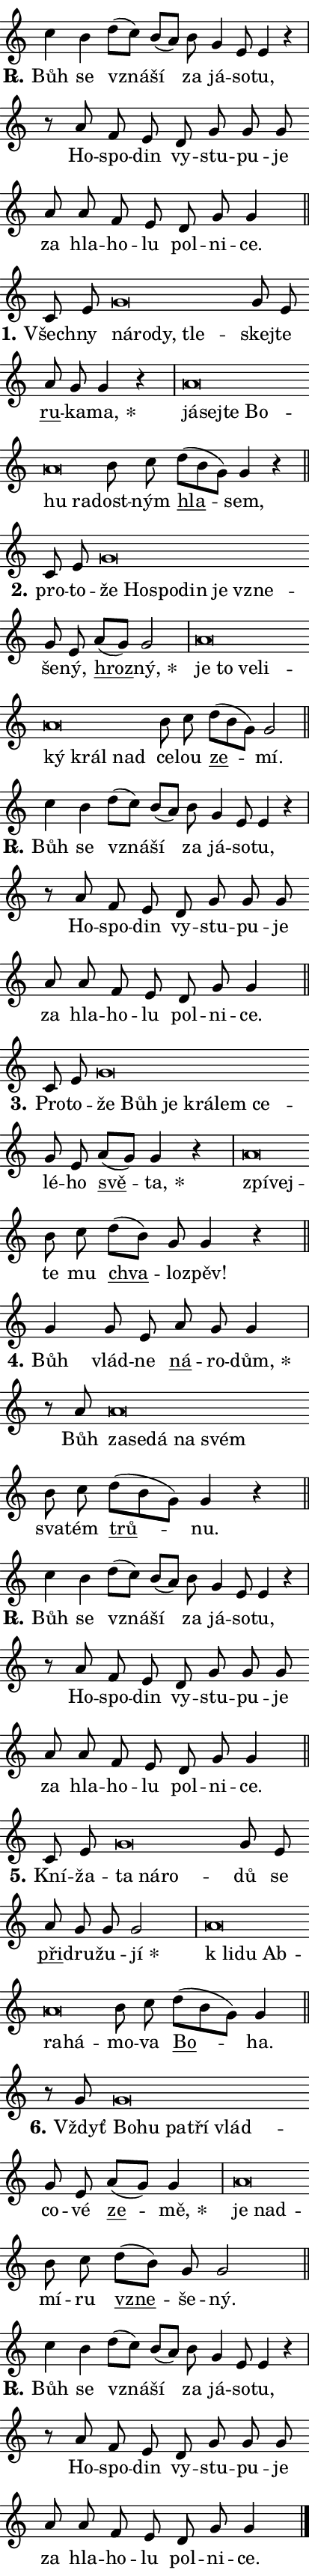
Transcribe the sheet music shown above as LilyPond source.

\version "2.24.0"
\header { tagline = "" }
\paper {
  indent = 0\cm
  top-margin = 0\cm
  right-margin = 0\cm
  bottom-margin = 0\cm
  left-margin = 0\cm
  paper-width = 7\cm
  page-breaking = #ly:one-page-breaking
  system-system-spacing.basic-distance = #11
  score-system-spacing.basic-distance = #11
  ragged-last = ##f
}


%% Author: Thomas Morley
%% https://lists.gnu.org/archive/html/lilypond-user/2020-05/msg00002.html
#(define (line-position grob)
"Returns position of @var[grob} in current system:
   @code{'start}, if at first time-step
   @code{'end}, if at last time-step
   @code{'middle} otherwise
"
  (let* ((col (ly:item-get-column grob))
         (ln (ly:grob-object col 'left-neighbor))
         (rn (ly:grob-object col 'right-neighbor))
         (col-to-check-left (if (ly:grob? ln) ln col))
         (col-to-check-right (if (ly:grob? rn) rn col))
         (break-dir-left
           (and
             (ly:grob-property col-to-check-left 'non-musical #f)
             (ly:item-break-dir col-to-check-left)))
         (break-dir-right
           (and
             (ly:grob-property col-to-check-right 'non-musical #f)
             (ly:item-break-dir col-to-check-right))))
        (cond ((eqv? 1 break-dir-left) 'start)
              ((eqv? -1 break-dir-right) 'end)
              (else 'middle))))

#(define (tranparent-at-line-position vctor)
  (lambda (grob)
  "Relying on @code{line-position} select the relevant enry from @var{vctor}.
Used to determine transparency,"
    (case (line-position grob)
      ((end) (not (vector-ref vctor 0)))
      ((middle) (not (vector-ref vctor 1)))
      ((start) (not (vector-ref vctor 2))))))

noteHeadBreakVisibility =
#(define-music-function (break-visibility)(vector?)
"Makes @code{NoteHead}s transparent relying on @var{break-visibility}"
#{
  \override NoteHead.transparent =
    #(tranparent-at-line-position break-visibility)
#})

#(define delete-ledgers-for-transparent-note-heads
  (lambda (grob)
    "Reads whether a @code{NoteHead} is transparent.
If so this @code{NoteHead} is removed from @code{'note-heads} from
@var{grob}, which is supposed to be @code{LedgerLineSpanner}.
As a result ledgers are not printed for this @code{NoteHead}"
    (let* ((nhds-array (ly:grob-object grob 'note-heads))
           (nhds-list
             (if (ly:grob-array? nhds-array)
                 (ly:grob-array->list nhds-array)
                 '()))
           ;; Relies on the transparent-property being done before
           ;; Staff.LedgerLineSpanner.after-line-breaking is executed.
           ;; This is fragile ...
           (to-keep
             (remove
               (lambda (nhd)
                 (ly:grob-property nhd 'transparent #f))
               nhds-list)))
      ;; TODO find a better method to iterate over grob-arrays, similiar
      ;; to filter/remove etc for lists
      ;; For now rebuilt from scratch
      (set! (ly:grob-object grob 'note-heads)  '())
      (for-each
        (lambda (nhd)
          (ly:pointer-group-interface::add-grob grob 'note-heads nhd))
        to-keep))))

hideNotes = {
  \noteHeadBreakVisibility #begin-of-line-visible
}
unHideNotes = {
  \noteHeadBreakVisibility #all-visible
}

% work-around for resetting accidentals
% https://lilypond.org/doc/v2.23/Documentation/notation/displaying-rhythms#unmetered-music
cadenzaMeasure = {
  \cadenzaOff
  \partial 1024 s1024
  \cadenzaOn
}

#(define-markup-command (accent layout props text) (markup?)
  "Underline accented syllable"
  (interpret-markup layout props
    #{\markup \override #'(offset . 4.3) \underline { #text }#}))

responsum = \markup \concat {
  "R" \hspace #-1.05 \path #0.1 #'((moveto 0 0.07) (lineto 0.9 0.8)) \hspace #0.05 "."
}

\layout {
    \context {
        \Staff
        \remove "Time_signature_engraver"
        \override LedgerLineSpanner.after-line-breaking = #delete-ledgers-for-transparent-note-heads
    }
    \context {
        \Voice {
            \override NoteHead.output-attributes = #'((class . "notehead"))
            \override Hairpin.height = #0.55
        }
    }
    \context {
        \Lyrics {
            \override StanzaNumber.output-attributes = #'((class . "stanzanumber"))
            \override LyricSpace.minimum-distance = #0.9
            \override LyricText.font-name = #"TeX Gyre Schola"
            \override LyricText.font-size = 1
            \override StanzaNumber.font-name = #"TeX Gyre Schola Bold"
            \override StanzaNumber.font-size = 1
        }
    }
}

% magnetic-lyrics.ily
%
%   written by
%     Jean Abou Samra <jean@abou-samra.fr>
%     Werner Lemberg <wl@gnu.org>
%
%   adapted by
%     Jiri Hon <jiri.hon@gmail.com>
%
% Version 2022-Apr-15

% https://www.mail-archive.com/lilypond-user@gnu.org/msg149350.html

#(define (Left_hyphen_pointer_engraver context)
   "Collect syllable-hyphen-syllable occurrences in lyrics and store
them in properties.  This engraver only looks to the left.  For
example, if the lyrics input is @code{foo -- bar}, it does the
following.

@itemize @bullet
@item
Set the @code{text} property of the @code{LyricHyphen} grob between
@q{foo} and @q{bar} to @code{foo}.

@item
Set the @code{left-hyphen} property of the @code{LyricText} grob with
text @q{foo} to the @code{LyricHyphen} grob between @q{foo} and
@q{bar}.
@end itemize

Use this auxiliary engraver in combination with the
@code{lyric-@/text::@/apply-@/magnetic-@/offset!} hook."
   (let ((hyphen #f)
         (text #f))
     (make-engraver
      (acknowledgers
       ((lyric-syllable-interface engraver grob source-engraver)
        (set! text grob)))
      (end-acknowledgers
       ((lyric-hyphen-interface engraver grob source-engraver)
        ;(when (not (grob::has-interface grob 'lyric-space-interface))
          (set! hyphen grob)));)
      ((stop-translation-timestep engraver)
       (when (and text hyphen)
         (ly:grob-set-object! text 'left-hyphen hyphen))
       (set! text #f)
       (set! hyphen #f)))))

#(define (lyric-text::apply-magnetic-offset! grob)
   "If the space between two syllables is less than the value in
property @code{LyricText@/.details@/.squash-threshold}, move the right
syllable to the left so that it gets concatenated with the left
syllable.

Use this function as a hook for
@code{LyricText@/.after-@/line-@/breaking} if the
@code{Left_@/hyphen_@/pointer_@/engraver} is active."
   (let ((hyphen (ly:grob-object grob 'left-hyphen #f)))
     (when hyphen
       (let ((left-text (ly:spanner-bound hyphen LEFT)))
         (when (grob::has-interface left-text 'lyric-syllable-interface)
           (let* ((common (ly:grob-common-refpoint grob left-text X))
                  (this-x-ext (ly:grob-extent grob common X))
                  (left-x-ext
                   (begin
                     ;; Trigger magnetism for left-text.
                     (ly:grob-property left-text 'after-line-breaking)
                     (ly:grob-extent left-text common X)))
                  ;; `delta` is the gap width between two syllables.
                  (delta (- (interval-start this-x-ext)
                            (interval-end left-x-ext)))
                  (details (ly:grob-property grob 'details))
                  (threshold (assoc-get 'squash-threshold details 0.2)))
             (when (< delta threshold)
               (let* (;; We have to manipulate the input text so that
                      ;; ligatures crossing syllable boundaries are not
                      ;; disabled.  For languages based on the Latin
                      ;; script this is essentially a beautification.
                      ;; However, for non-Western scripts it can be a
                      ;; necessity.
                      (lt (ly:grob-property left-text 'text))
                      (rt (ly:grob-property grob 'text))
                      (is-space (grob::has-interface hyphen 'lyric-space-interface))
                      (space (if is-space " " ""))
                      (space-markup (grob-interpret-markup grob " "))
                      (space-size (interval-length (ly:stencil-extent space-markup X)))
                      (extra-delta (if is-space space-size 0))
                      ;; Append new syllable.
                      (ltrt-space (if (and (string? lt) (string? rt))
                                (string-append lt space rt)
                                (make-concat-markup (list lt space rt))))
                      ;; Right-align `ltrt` to the right side.
                      (ltrt-space-markup (grob-interpret-markup
                               grob
                               (make-translate-markup
                                (cons (interval-length this-x-ext) 0)
                                (make-right-align-markup ltrt-space)))))
                 (begin
                   ;; Don't print `left-text`.
                   (ly:grob-set-property! left-text 'stencil #f)
                   ;; Set text and stencil (which holds all collected
                   ;; syllables so far) and shift it to the left.
                   (ly:grob-set-property! grob 'text ltrt-space)
                   (ly:grob-set-property! grob 'stencil ltrt-space-markup)
                   (ly:grob-translate-axis! grob (- (- delta extra-delta)) X))))))))))


#(define (lyric-hyphen::displace-bounds-first grob)
   ;; Make very sure this callback isn't triggered too early.
   (let ((left (ly:spanner-bound grob LEFT))
         (right (ly:spanner-bound grob RIGHT)))
     (ly:grob-property left 'after-line-breaking)
     (ly:grob-property right 'after-line-breaking)
     (ly:lyric-hyphen::print grob)))

squashThreshold = #0.4

\layout {
  \context {
    \Lyrics
    \consists #Left_hyphen_pointer_engraver
    \override LyricText.after-line-breaking =
      #lyric-text::apply-magnetic-offset!
    \override LyricHyphen.stencil = #lyric-hyphen::displace-bounds-first
    \override LyricText.details.squash-threshold = \squashThreshold
    \override LyricHyphen.minimum-distance = 0
    \override LyricHyphen.minimum-length = \squashThreshold
  }
}

squash = \override LyricText.details.squash-threshold = 9999
unSquash = \override LyricText.details.squash-threshold = \squashThreshold

left = \override LyricText.self-alignment-X = #LEFT
unLeft = \revert LyricText.self-alignment-X

starOffset = #(lambda (grob) 
                (let ((x_offset (ly:self-alignment-interface::aligned-on-x-parent grob)))
                  (if (= x_offset 0) 0 (+ x_offset 1.2))))

star = #(define-music-function (syllable)(string?)
"Append star separator at the end of a syllable"
#{
  \once \override LyricText.X-offset = #starOffset
  \lyricmode { \markup {
    #syllable
    \override #'((font-name . "TeX Gyre Schola Bold")) \hspace #0.2 \lower #0.65 \larger "*"
  } }
#})

starAccent = #(define-music-function (syllable)(string?)
"Append star separator at the end of a syllable and make accent"
#{
  \once \override LyricText.X-offset = #starOffset
  \lyricmode { \markup {
    \accent #syllable
    \override #'((font-name . "TeX Gyre Schola Bold")) \hspace #0.2 \lower #0.65 \larger "*"
  } }
#})

breath = #(define-music-function (syllable)(string?)
"Append breathing indicator at the end of a syllable"
#{
  \lyricmode { \markup { #syllable "+" } }
#})

optionalBreath = #(define-music-function (syllable)(string?)
"Append optional breathing indicator at the end of a syllable"
#{
  \lyricmode { \markup { #syllable "(+)" } }
#})


\score {
    <<
        \new Voice = "melody" { \cadenzaOn \key c \major \relative { c''4 b d8[( c)] b[( a)] \bar "" b g4 e8 e4 r \cadenzaMeasure \bar "|" r8 a f e \bar "" d g g g \bar "" a a f e d g g4 \cadenzaMeasure \bar "||" \break } }
        \new Lyrics \lyricsto "melody" { \lyricmode { \set stanza = \responsum
Bůh se vzná -- ší za já -- so -- tu, Ho -- spo -- din vy -- stu -- pu -- je za hla -- ho -- lu pol -- ni -- ce. } }
    >>
    \layout {}
}

\score {
    <<
        \new Voice = "melody" { \cadenzaOn \key c \major \relative { c'8 e g\breve*1/16 \hideNotes \breve*1/16 \bar "" \breve*1/16 \breve*1/16 \bar "" \unHideNotes g8 e \bar "" a g g4 r \cadenzaMeasure \bar "|" a\breve*1/16 \hideNotes \breve*1/16 \bar "" \breve*1/16 \bar "" \breve*1/16 \bar "" \breve*1/16 \breve*1/16 \bar "" \unHideNotes b8 c \bar "" d[( b g)] g4 r \cadenzaMeasure \bar "||" \break } }
        \new Lyrics \lyricsto "melody" { \lyricmode { \set stanza = "1."
Všech -- ny \left ná -- \squash ro -- dy, tle -- \unLeft \unSquash skej -- te \markup \accent ru -- ka -- \star ma, \left já -- \squash sej -- te Bo -- hu ra -- \unLeft \unSquash dost -- ným \markup \accent hla -- sem, } }
    >>
    \layout {}
}

\score {
    <<
        \new Voice = "melody" { \cadenzaOn \key c \major \relative { c'8 e g\breve*1/16 \hideNotes \breve*1/16 \bar "" \breve*1/16 \bar "" \breve*1/16 \bar "" \breve*1/16 \breve*1/16 \bar "" \unHideNotes g8 e \bar "" a[( g)] g2 \cadenzaMeasure \bar "|" a\breve*1/16 \hideNotes \breve*1/16 \bar "" \breve*1/16 \bar "" \breve*1/16 \bar "" \breve*1/16 \bar "" \breve*1/16 \breve*1/16 \bar "" \unHideNotes b8 c \bar "" d[( b g)] g2 \cadenzaMeasure \bar "||" \break } }
        \new Lyrics \lyricsto "melody" { \lyricmode { \set stanza = "2."
pro -- to -- \left že \squash Ho -- spo -- din je vzne -- \unLeft \unSquash še -- ný, \markup \accent hroz -- \star ný, \left je \squash to ve -- li -- ký král nad \unLeft \unSquash ce -- lou \markup \accent ze -- mí. } }
    >>
    \layout {}
}

\score {
    <<
        \new Voice = "melody" { \cadenzaOn \key c \major \relative { c''4 b d8[( c)] b[( a)] \bar "" b g4 e8 e4 r \cadenzaMeasure \bar "|" r8 a f e \bar "" d g g g \bar "" a a f e d g g4 \cadenzaMeasure \bar "||" \break } }
        \new Lyrics \lyricsto "melody" { \lyricmode { \set stanza = \responsum
Bůh se vzná -- ší za já -- so -- tu, Ho -- spo -- din vy -- stu -- pu -- je za hla -- ho -- lu pol -- ni -- ce. } }
    >>
    \layout {}
}

\score {
    <<
        \new Voice = "melody" { \cadenzaOn \key c \major \relative { c'8 e g\breve*1/16 \hideNotes \breve*1/16 \bar "" \breve*1/16 \bar "" \breve*1/16 \bar "" \breve*1/16 \breve*1/16 \bar "" \unHideNotes g8 e \bar "" a[( g)] g4 r \cadenzaMeasure \bar "|" a\breve*1/16 \hideNotes \breve*1/16 \bar "" \unHideNotes b8 c \bar "" d[( b)] g g4 r \cadenzaMeasure \bar "||" \break } }
        \new Lyrics \lyricsto "melody" { \lyricmode { \set stanza = "3."
Pro -- to -- \left že \squash Bůh je krá -- lem ce -- \unLeft \unSquash lé -- ho \markup \accent svě -- \star ta, \left zpí -- \squash vej -- \unLeft \unSquash te mu \markup \accent chva -- lo -- zpěv! } }
    >>
    \layout {}
}

\score {
    <<
        \new Voice = "melody" { \cadenzaOn \key c \major \relative { g'4 g8 e \bar "" a g g4 \cadenzaMeasure \bar "|" r8 a8 a\breve*1/16 \hideNotes \breve*1/16 \bar "" \breve*1/16 \bar "" \breve*1/16 \breve*1/16 \bar "" \unHideNotes b8 c \bar "" d[( b g)] g4 r \cadenzaMeasure \bar "||" \break } }
        \new Lyrics \lyricsto "melody" { \lyricmode { \set stanza = "4."
Bůh vlád -- ne \markup \accent ná -- ro -- \star dům, Bůh \left za -- \squash se -- dá na svém \unLeft \unSquash sva -- tém \markup \accent trů -- nu. } }
    >>
    \layout {}
}

\score {
    <<
        \new Voice = "melody" { \cadenzaOn \key c \major \relative { c''4 b d8[( c)] b[( a)] \bar "" b g4 e8 e4 r \cadenzaMeasure \bar "|" r8 a f e \bar "" d g g g \bar "" a a f e d g g4 \cadenzaMeasure \bar "||" \break } }
        \new Lyrics \lyricsto "melody" { \lyricmode { \set stanza = \responsum
Bůh se vzná -- ší za já -- so -- tu, Ho -- spo -- din vy -- stu -- pu -- je za hla -- ho -- lu pol -- ni -- ce. } }
    >>
    \layout {}
}

\score {
    <<
        \new Voice = "melody" { \cadenzaOn \key c \major \relative { c'8 e g\breve*1/16 \hideNotes \breve*1/16 \breve*1/16 \bar "" \unHideNotes g8 e \bar "" a g g g2 \cadenzaMeasure \bar "|" a\breve*1/16 \hideNotes \breve*1/16 \bar "" \breve*1/16 \bar "" \breve*1/16 \breve*1/16 \bar "" \unHideNotes b8 c \bar "" d[( b g)] g4 \cadenzaMeasure \bar "||" \break } }
        \new Lyrics \lyricsto "melody" { \lyricmode { \set stanza = "5."
Kní -- ža -- \left ta \squash ná -- ro -- \unLeft \unSquash dů se \markup \accent při -- dru -- žu -- \star jí \left "k li" -- \squash du Ab -- ra -- há -- \unLeft \unSquash mo -- va \markup \accent Bo -- ha. } }
    >>
    \layout {}
}

\score {
    <<
        \new Voice = "melody" { \cadenzaOn \key c \major \relative { r8 g'8 g\breve*1/16 \hideNotes \breve*1/16 \bar "" \breve*1/16 \bar "" \breve*1/16 \breve*1/16 \bar "" \unHideNotes g8 e \bar "" a[( g)] g4 \cadenzaMeasure \bar "|" a\breve*1/16 \hideNotes \breve*1/16 \bar "" \unHideNotes b8 c \bar "" d[( b)] g g2 \cadenzaMeasure \bar "||" \break } }
        \new Lyrics \lyricsto "melody" { \lyricmode { \set stanza = "6."
Vždyť \left Bo -- \squash hu pa -- tří vlád -- \unLeft \unSquash co -- vé \markup \accent ze -- \star mě, \left je \squash nad -- \unLeft \unSquash mí -- ru \markup \accent vzne -- še -- ný. } }
    >>
    \layout {}
}

\score {
    <<
        \new Voice = "melody" { \cadenzaOn \key c \major \relative { c''4 b d8[( c)] b[( a)] \bar "" b g4 e8 e4 r \cadenzaMeasure \bar "|" r8 a f e \bar "" d g g g \bar "" a a f e d g g4 \cadenzaMeasure \bar "||" \break } \bar "|." }
        \new Lyrics \lyricsto "melody" { \lyricmode { \set stanza = \responsum
Bůh se vzná -- ší za já -- so -- tu, Ho -- spo -- din vy -- stu -- pu -- je za hla -- ho -- lu pol -- ni -- ce. } }
    >>
    \layout {}
}
